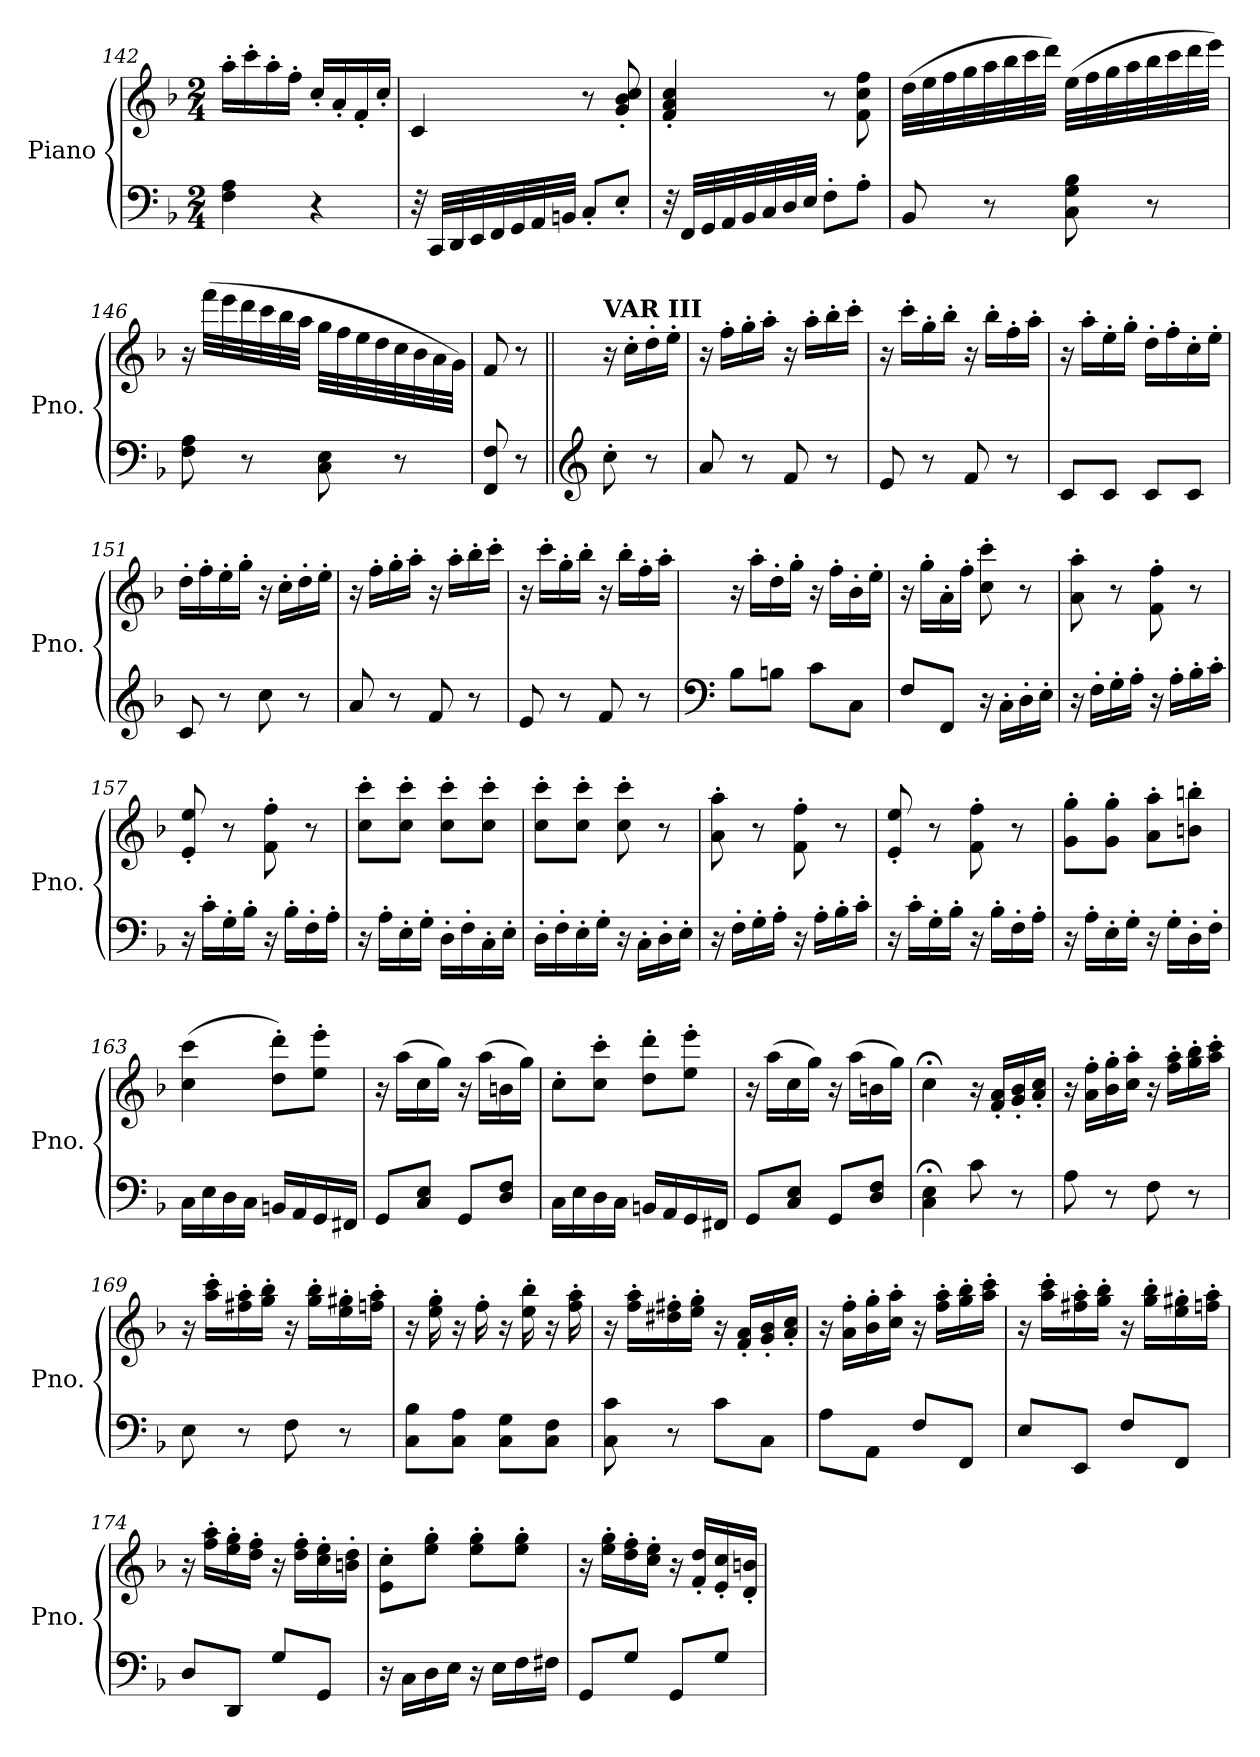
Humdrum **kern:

**kern	**kern
*part1	*part1
*staff2	*staff1
*I"Piano	*
*I'Pno.	*
*clefF4	*clefG2
*k[b-]	*k[b-]
*F:	*F:
*M2/4	*M2/4
=142	=142
4F\ 4A\	16aa'\LL
.	16ccc'\
.	16aa'\
.	16ff'\JJ
4r	16cc'/LL
.	16a'/
.	16f'/
.	16cc'/JJ
!!LO:PB:g=z
=143	=143
32r	4c/
32CC/LLL	.
32DD/	.
32EE/	.
32FF/	.
32GG/	.
32AA/	.
32BBn/JJJ	.
8C'/L	8r
8E'/J	8g/' 8b-/' 8cc/'
=144	=144
32r	4f/' 4a/' 4cc/'
32FF/LLL	.
32GG/	.
32AA/	.
32BB-/	.
32C/	.
32D/	.
32E/JJJ	.
8F'\L	8r
8A'\J	8f\ 8cc\ 8ff\
=145	=145
8BB-/	(>32dd\LLL
.	32ee\
.	32ff\
.	32gg\
8r	32aa\
.	32bb-\
.	32ccc\
.	32ddd\JJJ)
8C\ 8G\ 8B-\	(>32ee\LLL
.	32ff\
.	32gg\
.	32aa\
8r	32bb-\
.	32ccc\
.	32ddd\
.	32eee\JJJ)
!!LO:LB:g=z
=146	=146
8F\ 8A\	16r
.	(>32fff\LLL
.	32eee\
8r	32ddd\
.	32ccc\
.	32bb-\
.	32aa\JJJ
8C\ 8E\	32gg\LLL
.	32ff\
.	32ee\
.	32dd\
8r	32cc\
.	32b-\
.	32a\
.	32g\JJJ)
=147	=147
8FF/ 8F/	8f/
8r	8r
=147X3||	=147X3||
*clefG2	*
!	!LO:TX:a:B:t=VAR III
8cc'\	16r
.	16cc'\LL
8r	16dd'\
.	16ee'\JJ
=148	=148
8a/	16r
.	16ff'\LL
8r	16gg'\
.	16aa'\JJ
8f/	16r
.	16aa'\LL
8r	16bb-'\
.	16ccc'\JJ
=149	=149
8e/	16r
.	16ccc'\LL
8r	16gg'\
.	16bb-'\JJ
8f/	16r
.	16bb-'\LL
8r	16ff'\
.	16aa'\JJ
!!LO:LB:g=z
=150	=150
8c/L	16r
.	16aa'\LL
8c/J	16ee'\
.	16gg'\JJ
8c/L	16dd'\LL
.	16ff'\
8c/J	16cc'\
.	16ee'\JJ
=151	=151
8c/	16dd'\LL
.	16ff'\
8r	16ee'\
.	16gg'\JJ
8cc\	16r
.	16cc'\LL
8r	16dd'\
.	16ee'\JJ
=152	=152
8a/	16r
.	16ff'\LL
8r	16gg'\
.	16aa'\JJ
8f/	16r
.	16aa'\LL
8r	16bb-'\
.	16ccc'\JJ
=153	=153
8e/	16r
.	16ccc'\LL
8r	16gg'\
.	16bb-'\JJ
8f/	16r
.	16bb-'\LL
8r	16ff'\
.	16aa'\JJ
=154	=154
*clefF4	*
8B-\L	16r
.	16aa'\LL
8Bn\J	16dd'\
.	16gg'\JJ
8c\L	16r
.	16ff'\LL
8C\J	16b-'\
.	16ee'\JJ
!!LO:LB:g=z
=155	=155
8F/L	16r
.	16gg'\LL
8FF/J	16a'\
.	16ff'\JJ
16r	8cc\' 8ccc\'
16C'\LL	.
16D'\	8r
16E'\JJ	.
=156	=156
16r	8a\' 8aa\'
16F'\LL	.
16G'\	8r
16A'\JJ	.
16r	8f\' 8ff\'
16A'\LL	.
16B-'\	8r
16c'\JJ	.
=157	=157
16r	8e/' 8ee/'
16c'\LL	.
16G'\	8r
16B-'\JJ	.
16r	8f\' 8ff\'
16B-'\LL	.
16F'\	8r
16A'\JJ	.
=158	=158
16r	8cc\' 8ccc\'L
16A'\LL	.
16E'\	8cc\' 8ccc\'J
16G'\JJ	.
16D'\LL	8cc\' 8ccc\'L
16F'\	.
16C'\	8cc\' 8ccc\'J
16E'\JJ	.
=159	=159
16D'\LL	8cc\' 8ccc\'L
16F'\	.
16E'\	8cc\' 8ccc\'J
16G'\JJ	.
16r	8cc\' 8ccc\'
16C'\LL	.
16D'\	8r
16E'\JJ	.
=160	=160
16r	8a\' 8aa\'
16F'\LL	.
16G'\	8r
16A'\JJ	.
16r	8f\' 8ff\'
16A'\LL	.
16B-'\	8r
16c'\JJ	.
!!LO:LB:g=z
=161	=161
16r	8e/' 8ee/'
16c'\LL	.
16G'\	8r
16B-'\JJ	.
16r	8f\' 8ff\'
16B-'\LL	.
16F'\	8r
16A'\JJ	.
=162	=162
16r	8g\' 8gg\'L
16A'\LL	.
16E'\	8g\' 8gg\'J
16G'\JJ	.
16r	8a\' 8aa\'L
16G'\LL	.
16D'\	8bn\' 8bbn\'J
16F'\JJ	.
=163	=163
16C\LL	(>4cc\ 4ccc\
16E\	.
16D\	.
16C\JJ	.
16BBn/LL	8dd\' 8ddd\'L)
16AA/	.
16GG/	8ee\' 8eee\'J
16FF#X/JJ	.
=164	=164
8GG/L	16r
.	(>16aa\LL
8C/ 8E/J	16cc\
.	16gg\JJ)
8GG/L	16r
.	(>16aa\LL
8D/ 8F/J	16bn\
.	16gg\JJ)
=165	=165
16C\LL	8cc'\L
16E\	.
16D\	8cc\' 8ccc\'J
16C\JJ	.
16BBn/LL	8dd\' 8ddd\'L
16AA/	.
16GG/	8ee\' 8eee\'J
16FF#X/JJ	.
!!LO:LB:g=z
=166	=166
8GG/L	16r
.	(>16aa\LL
8C/ 8E/J	16cc\
.	16gg\JJ)
8GG/L	16r
.	(>16aa\LL
8D/ 8F/J	16bn\
.	16gg\JJ)
=167	=167
4C\;< 4E\;<	4cc;<\
8c\	16r
.	16f/' 16a/'LL
8r	16g/' 16b-/'
.	16a/' 16cc/'JJ
=168	=168
8A\	16r
.	16a\' 16ff\'LL
8r	16b-\' 16gg\'
.	16cc\' 16aa\'JJ
8F\	16r
.	16ff\' 16aa\'LL
8r	16gg\' 16bb-\'
.	16aa\' 16ccc\'JJ
=169	=169
8E\	16r
.	16aa\' 16ccc\'LL
8r	16ff#X\' 16aa\'
.	16gg\' 16bb-\'JJ
8F\	16r
.	16gg\' 16bb-\'LL
8r	16ee\' 16gg#X\'
.	16ffn\' 16aa\'JJ
=170	=170
8C\ 8B-\L	16r
.	16ee\' 16gg\'
8C\ 8A\J	16r
.	16ff'\
8C\ 8G\L	16r
.	16ee\' 16bb-\'
8C\ 8F\J	16r
.	16ff\' 16aa\'
!!LO:PB:g=z
=171	=171
8C\ 8c\	16r
.	16ff\' 16aa\'LL
8r	16dd#X\' 16ff#X\'
.	16ee\' 16gg\'JJ
8c\L	16r
.	16f/' 16a/'LL
8C\J	16g/' 16b-/'
.	16a/' 16cc/'JJ
=172	=172
8A\L	16r
.	16a\' 16ff\'LL
8AA\J	16b-\' 16gg\'
.	16cc\' 16aa\'JJ
8F/L	16r
.	16ff\' 16aa\'LL
8FF/J	16gg\' 16bb-\'
.	16aa\' 16ccc\'JJ
=173	=173
8E/L	16r
.	16aa\' 16ccc\'LL
8EE/J	16ff#X\' 16aa\'
.	16gg\' 16bb-\'JJ
8F/L	16r
.	16gg\' 16bb-\'LL
8FF/J	16ee\' 16gg#X\'
.	16ffn\' 16aa\'JJ
=174	=174
8D/L	16r
.	16ff\' 16aa\'LL
8DD/J	16ee\' 16gg\'
.	16dd\' 16ff\'JJ
8G/L	16r
.	16dd\' 16ff\'LL
8GG/J	16cc\' 16ee\'
.	16bn\' 16dd\'JJ
=175	=175
16r	8e\' 8cc\'L
16C\LL	.
16D\	8ee\' 8gg\'J
16E\JJ	.
16r	8ee\' 8gg\'L
16E\LL	.
16F\	8ee\' 8gg\'J
16F#X\JJ	.
!!LO:LB:g=z
=176	=176
8GG/L	16r
.	16ee\' 16gg\'LL
8G/J	16dd\' 16ff\'
.	16cc\' 16ee\'JJ
8GG/L	16r
.	16f/' 16dd/'LL
8G/J	16e/' 16cc/'
.	16d/' 16bn/'JJ
=	=
*-	*-
